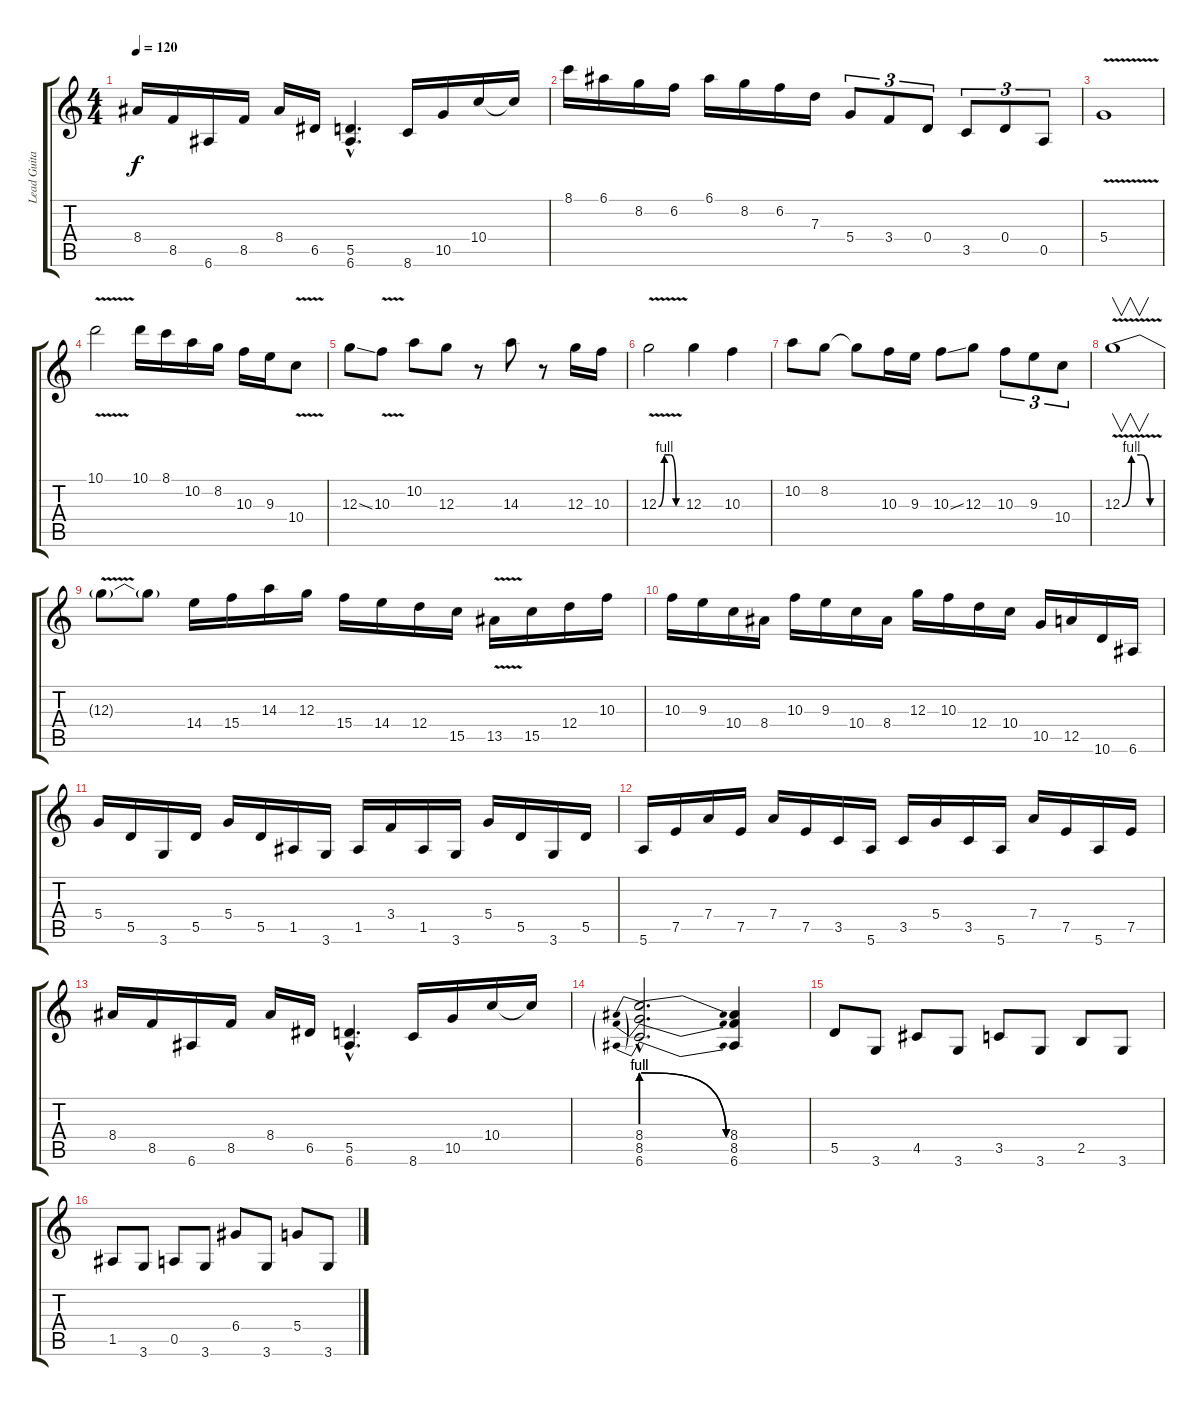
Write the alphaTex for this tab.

\track ("Lead Guitar" "Lead Guita") {instrument distortionguitar}
\staff {score tabs}
\tuning (E4 B3 G3 D3 A2 E2) {hide}
\ts (4 4)
\tempo 120
\clef g2
\ks c
8.4.16{dy f} 8.5.16 6.6.16 8.5.16 8.4.16 6.5.16 (5.5{hac} 6.6{hac}).4{d} 8.6.16 10.5.16 10.4.16 10.4{t}.16 |
8.1.16 6.1.16 8.2.16 6.2.16 6.1.16 8.2.16 6.2.16 7.3.16 5.4.8{tu (3 2)} 3.4.8{tu (3 2)} 0.4.8{tu (3 2)} 3.5.8{tu (3 2)} 0.4.8{tu (3 2)} 0.5.8{tu (3 2)} |
5.4{v}.1 |
10.1{v}.2{volume 15 instrument distortionguitar} 10.1.16 8.1.16 10.2.16 8.2.16 10.3.16 9.3.16 10.4{v}.8 |
12.3{ss}.8 10.3{v}.8 10.2.8 12.3.8 r.8 14.3.8 r.8 12.3.16 10.3.16 |
12.3{be (custom 0 0 15 4 30 4 45 0 60 0) v}.2 12.3.4 10.3.4 |
10.2.8 8.2.8 8.2{t}.8 10.3.16 9.3.16 10.3{ss}.8 12.3.8 10.3.8{tu (3 2)} 9.3.8{tu (3 2)} 10.4.8{tu (3 2)} |
12.3{be (custom 0 0 15 4 30 4 45 0 60 0) v}.1{v} |
12.3{t}.8 12.3{t}.8 14.4.16 15.4.16 14.3.16 12.3.16 15.4.16 14.4.16 12.4.16 15.5.16 13.5{v}.16 15.5.16 12.4.16 10.3.16 |
10.3.16 9.3.16 10.4.16 8.4.16 10.3.16 9.3.16 10.4.16 8.4.16 12.3.16 10.3.16 12.4.16 10.4.16 10.5.16 12.5.16 10.6.16 6.6.16 |
5.4.16{volume 13 instrument overdrivenguitar} 5.5.16 3.6.16 5.5.16 5.4.16 5.5.16 1.5.16 3.6.16 1.5.16 3.4.16 1.5.16 3.6.16 5.4.16 5.5.16 3.6.16 5.5.16 |
5.6.16 7.5.16 7.4.16 7.5.16 7.4.16 7.5.16 3.5.16 5.6.16 3.5.16 5.4.16 3.5.16 5.6.16 7.4.16 7.5.16 5.6.16 7.5.16 |
8.4.16 8.5.16 6.6.16 8.5.16 8.4.16 6.5.16 (5.5{hac} 6.6{hac}).4{d} 8.6.16 10.5.16 10.4.16 10.4{t}.16 |
(8.4{be (prebendrelease 0 4 60 0) hac} 8.5{be (prebendrelease 0 4 60 0) hac} 6.6{be (prebendrelease 0 4 60 0) hac}).2{d} (8.4 8.5 6.6).4 |
5.5.8{volume 15 instrument distortionguitar} 3.6.8 4.5.8 3.6.8 3.5.8 3.6.8 2.5.8 3.6.8 |
1.5.8 3.6.8 0.5.8 3.6.8 6.4.8 3.6.8 5.4.8 3.6.8
